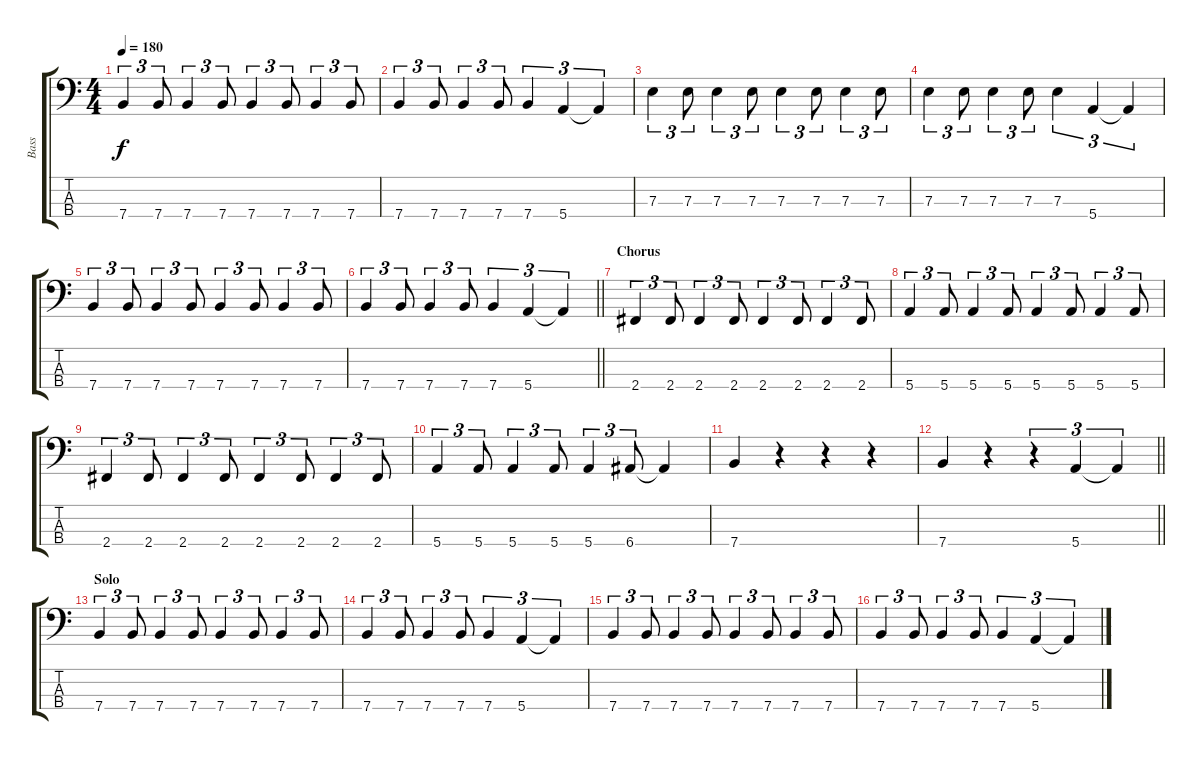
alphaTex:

\track ("Bass" "Bass") {instrument electricbasspick}
\staff {score tabs}
\tuning (G2 D2 A1 E1) {hide}
\ts (4 4)
\tempo 180
\clef f4
\ks c
7.4.4{tu (3 2) dy f} 7.4.8{tu (3 2)} 7.4.4{tu (3 2)} 7.4.8{tu (3 2)} 7.4.4{tu (3 2)} 7.4.8{tu (3 2)} 7.4.4{tu (3 2)} 7.4.8{tu (3 2)} |
7.4.4{tu (3 2)} 7.4.8{tu (3 2)} 7.4.4{tu (3 2)} 7.4.8{tu (3 2)} 7.4.4{tu (3 2)} 5.4.4{tu (3 2)} 5.4{t}.4{tu (3 2)} |
7.3.4{tu (3 2)} 7.3.8{tu (3 2)} 7.3.4{tu (3 2)} 7.3.8{tu (3 2)} 7.3.4{tu (3 2)} 7.3.8{tu (3 2)} 7.3.4{tu (3 2)} 7.3.8{tu (3 2)} |
7.3.4{tu (3 2)} 7.3.8{tu (3 2)} 7.3.4{tu (3 2)} 7.3.8{tu (3 2)} 7.3.4{tu (3 2)} 5.4.4{tu (3 2)} 5.4{t}.4{tu (3 2)} |
7.4.4{tu (3 2)} 7.4.8{tu (3 2)} 7.4.4{tu (3 2)} 7.4.8{tu (3 2)} 7.4.4{tu (3 2)} 7.4.8{tu (3 2)} 7.4.4{tu (3 2)} 7.4.8{tu (3 2)} |
\barLineRight lightlight
7.4.4{tu (3 2)} 7.4.8{tu (3 2)} 7.4.4{tu (3 2)} 7.4.8{tu (3 2)} 7.4.4{tu (3 2)} 5.4.4{tu (3 2)} 5.4{t}.4{tu (3 2)} |
\section ("" "Chorus")
2.4.4{tu (3 2)} 2.4.8{tu (3 2)} 2.4.4{tu (3 2)} 2.4.8{tu (3 2)} 2.4.4{tu (3 2)} 2.4.8{tu (3 2)} 2.4.4{tu (3 2)} 2.4.8{tu (3 2)} |
5.4.4{tu (3 2)} 5.4.8{tu (3 2)} 5.4.4{tu (3 2)} 5.4.8{tu (3 2)} 5.4.4{tu (3 2)} 5.4.8{tu (3 2)} 5.4.4{tu (3 2)} 5.4.8{tu (3 2)} |
2.4.4{tu (3 2)} 2.4.8{tu (3 2)} 2.4.4{tu (3 2)} 2.4.8{tu (3 2)} 2.4.4{tu (3 2)} 2.4.8{tu (3 2)} 2.4.4{tu (3 2)} 2.4.8{tu (3 2)} |
5.4.4{tu (3 2)} 5.4.8{tu (3 2)} 5.4.4{tu (3 2)} 5.4.8{tu (3 2)} 5.4.4{tu (3 2)} 6.4.8{tu (3 2)} 6.4{t}.4 |
7.4.4 r.4 r.4 r.4 |
\barLineRight lightlight
7.4.4 r.4 r.4{tu (3 2)} 5.4.4{tu (3 2)} 5.4{t}.4{tu (3 2)} |
\section ("" "Solo")
7.4.4{tu (3 2)} 7.4.8{tu (3 2)} 7.4.4{tu (3 2)} 7.4.8{tu (3 2)} 7.4.4{tu (3 2)} 7.4.8{tu (3 2)} 7.4.4{tu (3 2)} 7.4.8{tu (3 2)} |
7.4.4{tu (3 2)} 7.4.8{tu (3 2)} 7.4.4{tu (3 2)} 7.4.8{tu (3 2)} 7.4.4{tu (3 2)} 5.4.4{tu (3 2)} 5.4{t}.4{tu (3 2)} |
7.4.4{tu (3 2)} 7.4.8{tu (3 2)} 7.4.4{tu (3 2)} 7.4.8{tu (3 2)} 7.4.4{tu (3 2)} 7.4.8{tu (3 2)} 7.4.4{tu (3 2)} 7.4.8{tu (3 2)} |
7.4.4{tu (3 2)} 7.4.8{tu (3 2)} 7.4.4{tu (3 2)} 7.4.8{tu (3 2)} 7.4.4{tu (3 2)} 5.4.4{tu (3 2)} 5.4{t}.4{tu (3 2)}
